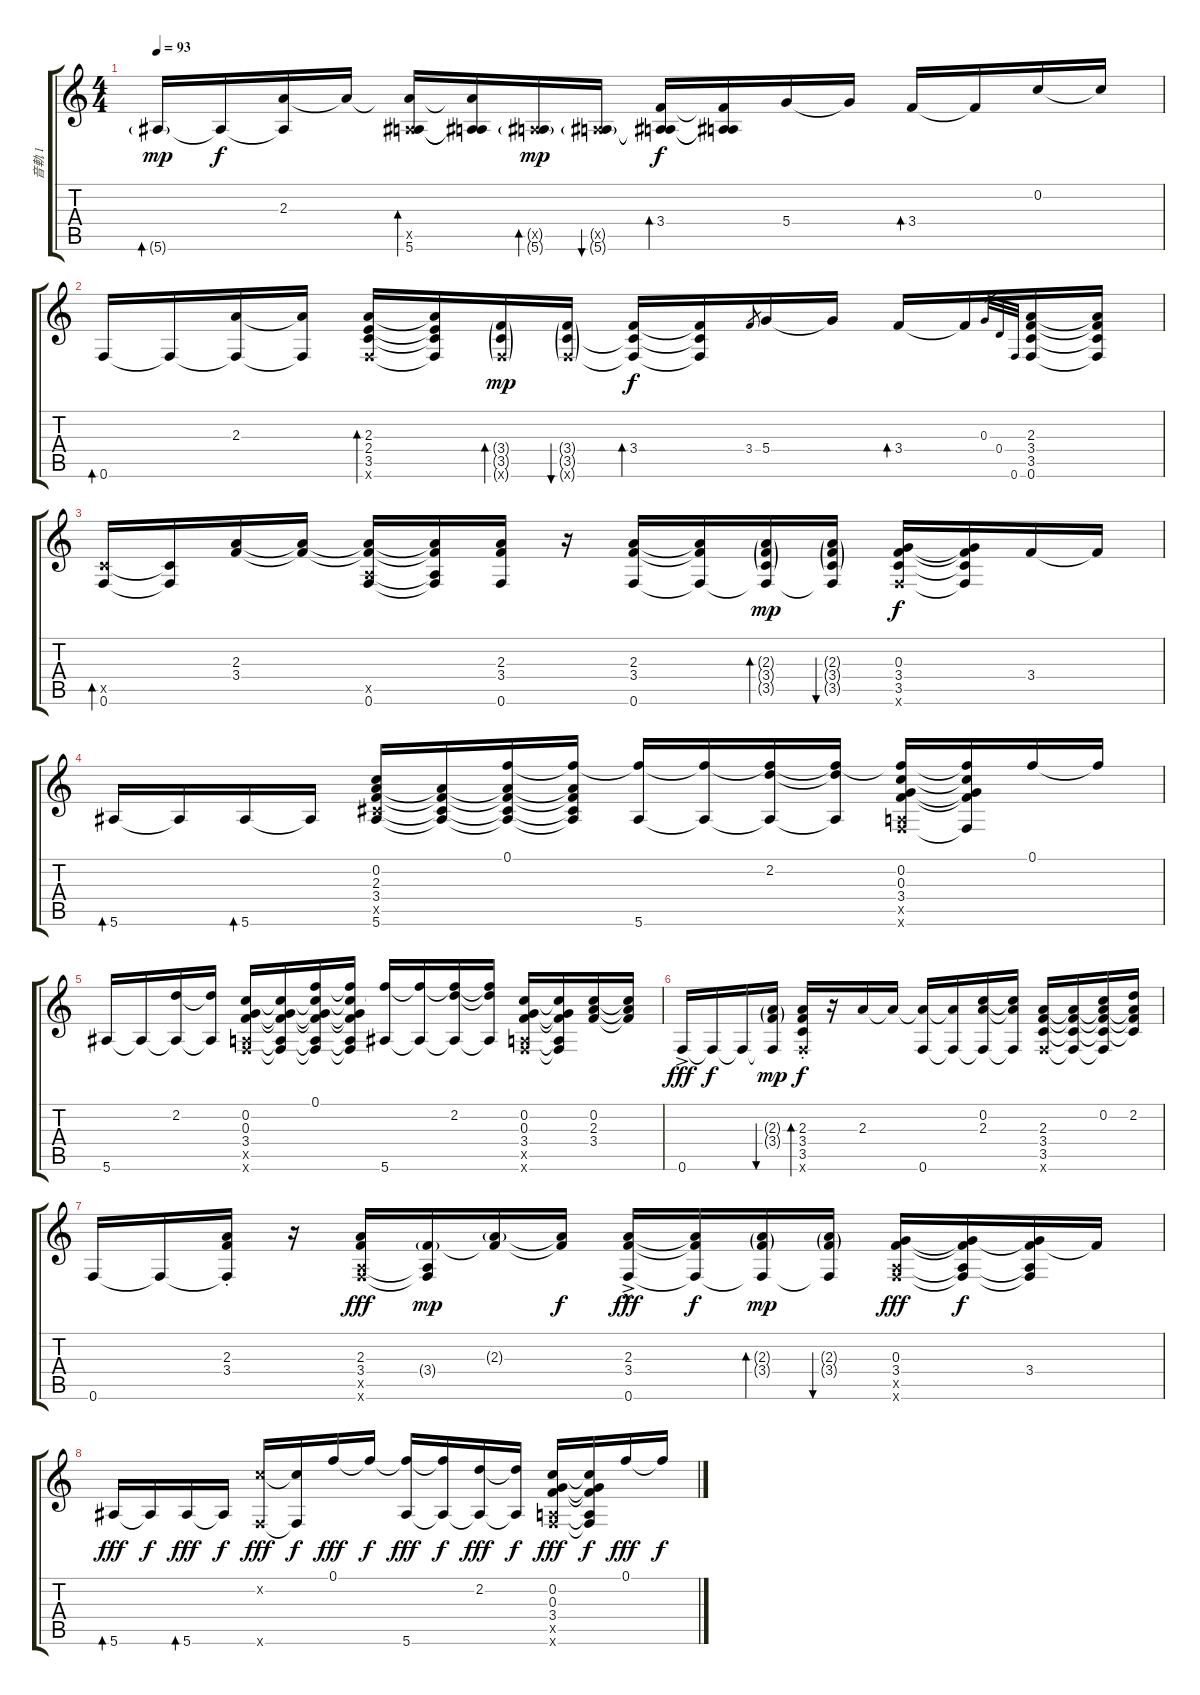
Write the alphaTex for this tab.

\track ("音軌 1" "音軌 1") {instrument acousticguitarsteel}
\staff {score tabs}
\tuning (F4 C4 G3 D3 A2 F2) {hide}
\ts (4 4)
\tempo 93
\clef g2
\ks c
5.6{g}.16{bd 60 dy mp} 5.6{t}.16{dy f} (2.3 5.6{t}).16 2.3{t}.16 (2.3{t} 0.5{x} 5.6).16{bd 60} (2.3{t} 0.5{t} 5.6{t}).16 (0.5{g x} 5.6{g}).16{bd 60 dy mp} (0.5{g x} 5.6{g}).16{bu 60} (3.4 0.5{t} 5.6{t}).16{bd 60 dy f} (3.4{t} 0.5{t} 5.6{t}).16 5.4.16 5.4{t}.16 3.4.16{bd 60} 3.4{t}.16 0.2.16 0.2{t}.16 |
0.6.16{bd 60} 0.6{t}.16 (2.3 0.6{t}).16 (2.3{t} 0.6{t}).16 (2.3 2.4 3.5 0.6{x}).16{bd 60} (2.3{t} 2.4{t} 3.5{t} 0.6{t}).16 (3.4{g} 3.5{g} 0.6{g x}).16{bd 60 dy mp} (3.4{g} 3.5{g} 0.6{g x}).16{bu 60} (3.4 3.5{t} 0.6{t}).16{bd 60 dy f} (3.4{t} 3.5{t} 0.6{t}).16 3.4.8{gr} 5.4.16 5.4{t}.16 3.4.16{bd 60} 3.4{t}.16 0.3.32{gr} 0.4.32{gr} 0.6.32{gr} (2.3 3.4 3.5 0.6).16 (2.3{t} 3.4{t} 3.5{t} 0.6{t}).16 |
(3.5{x} 0.6).16{bd 60} (3.5{t} 0.6{t}).16 (2.3 3.4).16 (2.3{t} 3.4{t}).16 (2.3{t} 3.4{t} 0.5{x} 0.6).16 (2.3{t} 3.4{t} 0.5{t} 0.6{t}).16 (2.3 3.4 0.6).16 r.16 (2.3 3.4 0.6).16 (2.3{t} 3.4{t} 0.6{t}).16 (2.3{g} 3.4{g} 3.5{g} 0.6{t}).16{bd 60 dy mp} (2.3{g} 3.4{g} 3.5{g} 0.6{t}).16{bu 60} (0.3 3.4 3.5 0.6{x}).16{dy f} (0.3{t} 3.4{t} 3.5{t} 0.6{t}).16 3.4.16 3.4{t}.16 |
5.6.16{bd 60} 5.6{t}.16 5.6.16{bd 60} 5.6{t}.16 (0.2 2.3 3.4 4.5{x} 5.6).16 (2.3{t} 3.4{t} 4.5{t} 5.6{t}).16 (0.1 2.3{t} 3.4{t} 4.5{t} 5.6{t}).16 (0.1{t} 2.3{t} 3.4{t} 4.5{t} 5.6{t}).16 (0.1{t} 5.6).16 (0.1{t} 5.6{t}).16 (0.1{t} 2.2 5.6{t}).16 (0.1{t} 2.2{t} 5.6{t}).16 (0.1{t} 0.2 0.3 3.4 0.5{x} 0.6{x}).16 (0.1{t} 0.2{t} 0.3{t} 3.4{t} 0.6{t}).16 0.1.16 0.1{t}.16 |
5.6.16 5.6{t}.16 (2.2 5.6{t}).16 (2.2{t} 5.6{t}).16 (0.2 0.3 3.4 0.5{x} 0.6{x}).16 (0.2{t} 0.3{t} 3.4{t} 0.5{t} 0.6{t}).16 (0.1 0.2{t} 0.3{t} 3.4{t} 0.5{t} 0.6{t}).16 (0.1{t} 0.2{t} 0.3{t} 3.4{t} 0.5{t} 0.6{t}).16 (0.1{t} 5.6).16 (0.1{t} 5.6{t}).16 (0.1{t} 2.2 5.6{t}).16 (0.1{t} 2.2{t} 5.6{t}).16 (0.2 0.3 3.4 0.5{x} 0.6{x}).16 (0.2{t} 0.3{t} 3.4{t} 0.5{t} 0.6{t}).16 (0.2 2.3 3.4).16 (0.2{t} 2.3{t} 3.4{t}).16 |
0.6{ac}.16{dy fff} 0.6{t}.16{dy f} 0.6{t}.16 (2.3{g} 3.4{g} 0.6{t}).16{bu 60 dy mp} (2.3{st} 3.4{st} 3.5{st} 0.6{x}).16{bd 60 dy f} r.16 2.3.16 2.3{t}.16 (2.3{t} 0.6).16 (2.3{t} 0.6{t}).16 (0.2 2.3 0.6{t}).16 (0.2{t} 2.3{t} 0.6{t}).16 (2.3 3.4 3.5 0.6{x}).16 (2.3{t} 3.4{t} 3.5{t} 0.6{t}).16 (0.2 2.3{t} 3.4{t} 3.5{t} 0.6{t}).16 (2.2 2.3{t} 3.4{t} 3.5{t}).16 |
0.6.16 0.6{t}.16 (2.3{st} 3.4{st} 0.6{t}).16 r.16 (2.3 3.4 0.5{x} 0.6{x}).16{dy fff} (3.4{g} 0.5{t} 0.6{t}).16{dy mp} (2.3{g} 3.4{t}).16 (2.3{t} 3.4{t}).16{dy f} (2.3{ac} 3.4{ac} 0.6{hac}).16{dy fff} (2.3{t} 3.4{t} 0.6{t}).16{dy f} (2.3{g} 3.4{g} 0.6{t}).16{bd 60 dy mp} (2.3{g} 3.4{g} 0.6{t}).16{bu 60} (0.3 3.4 0.5{x} 0.6{x}).16{dy fff} (0.3{t} 3.4{t} 0.5{t} 0.6{t}).16{dy f} (0.3{t} 3.4 0.5{t} 0.6{t}).16 3.4{t}.16 |
5.6.16{bd 60 dy fff} 5.6{t}.16{dy f} 5.6.16{bd 60 dy fff} 5.6{t}.16{dy f} (0.2{x} 0.6{x}).16{dy fff} (0.2{t} 0.6{t}).16{dy f} 0.1.16{dy fff} 0.1{t}.16{dy f} (0.1{t} 5.6).16{dy fff} (0.1{t} 5.6{t}).16{dy f} (2.2 5.6{t}).16{dy fff} (2.2{t} 5.6{t}).16{dy f} (0.2 0.3 3.4 0.5{x} 0.6{x}).16{dy fff} (0.2{t} 0.3{t} 3.4{t} 0.5{t} 0.6{t}).16{dy f} 0.1.16{dy fff} 0.1{t}.16{dy f}
